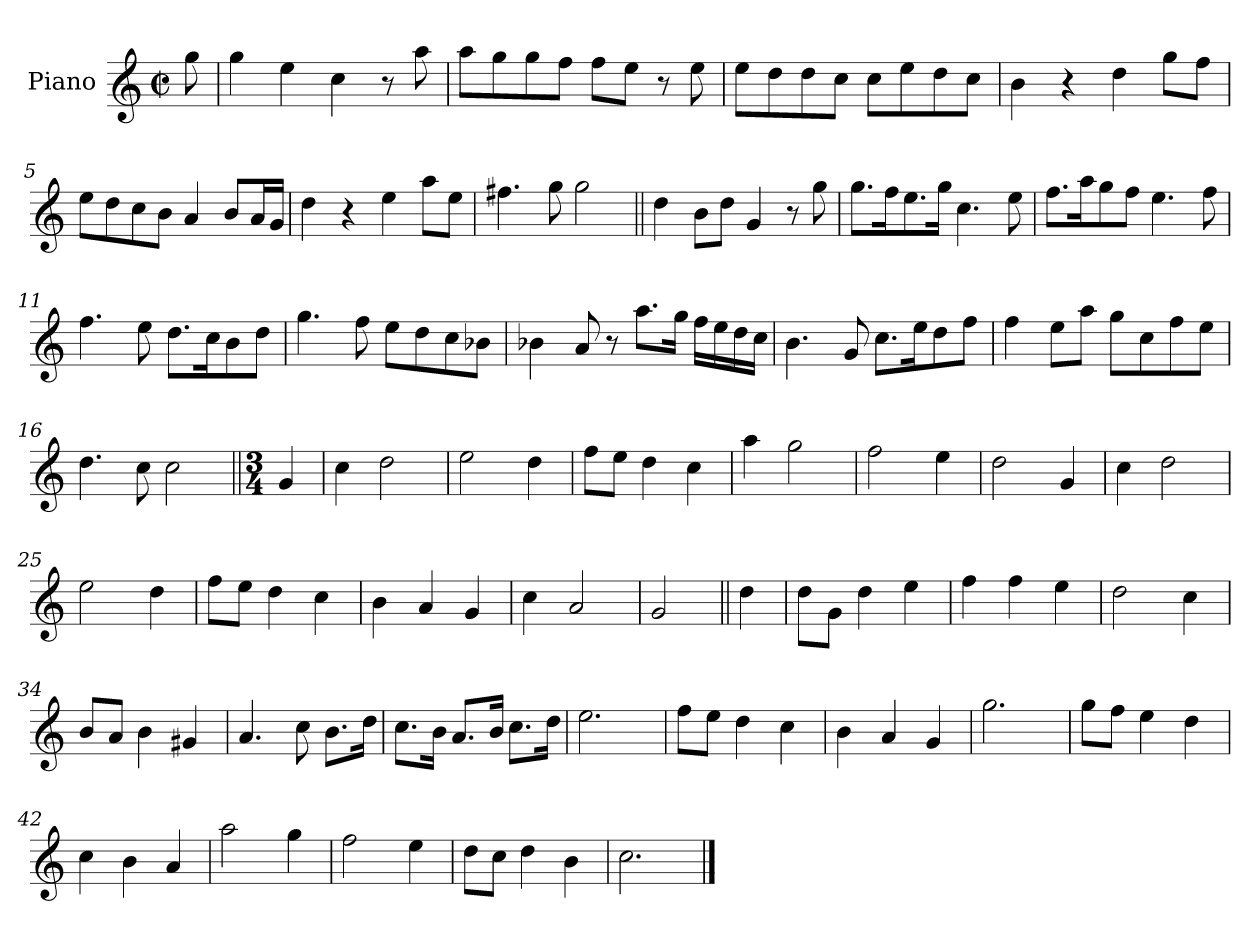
**kern
*part1
*staff1
*I"Piano
*I'Pno.
*clefG2
*k[]
*M2/2
*met(c|)
=
8gg\
=1
4gg\
4ee\
4cc\
8r
8aa\
=2
8aa\L
8gg\
8gg\
8ff\J
8ff\L
8ee\J
8r
8ee\
=3
8ee\L
8dd\
8dd\
8cc\J
8cc\L
8ee\
8dd\
8cc\J
=4
4b\
4r
4dd\
8gg\L
8ff\J
=5
8ee\L
8dd\
8cc\
8b\J
4a/
8b/L
16a/L
16g/JJ
=6
4dd\
4r
4ee\
8aa\L
8ee\J
!!LO:LB:g=z
=7
4.ff#X\
8gg\
2gg\
=8||
4dd\
8b\L
8dd\J
4g/
8r
8gg\
=9
8.gg\L
16ff\K
8.ee\
16gg\Jk
4.cc\
8ee\
=10
8.ff\L
16aa\K
8gg\
8ff\J
4.ee\
8ff\
=11
4.ff\
8ee\
8.dd\L
16cc\K
8b\
8dd\J
=12
4.gg\
8ff\
8ee\L
8dd\
8cc\
8b-X\J
!!LO:LB:g=z
=13
4b-X\
8a/
8r
8.aa\L
16gg\Jk
16ff\LL
16ee\
16dd\
16cc\JJ
=14
4.b\
8g/
8.cc\L
16ee\K
8dd\
8ff\J
=15
4ff\
8ee\L
8aa\J
8gg\L
8cc\
8ff\
8ee\J
=16
4.dd\
8cc\
2cc\
=17||
*M3/4
4g/
=18
4cc\
2dd\
=19
2ee\
4dd\
=20
8ff\L
8ee\J
4dd\
4cc\
!!LO:LB:g=z
=21
4aa\
2gg\
=22
2ff\
4ee\
=23
2dd\
4g/
=24
4cc\
2dd\
=25
2ee\
4dd\
=26
8ff\L
8ee\J
4dd\
4cc\
=27
4b\
4a/
4g/
=28
4cc\
2a/
=29
2g/
=30||
4dd\
=31
8dd\L
8g\J
4dd\
4ee\
=32
4ff\
4ff\
4ee\
=33
2dd\
4cc\
!!LO:LB:g=z
=34
8b/L
8a/J
4b\
4g#X/
=35
4.a/
8cc\
8.b\L
16dd\Jk
=36
8.cc\L
16b\Jk
8.a/L
16b/Jk
8.cc\L
16dd\Jk
=37
2.ee\
=38
8ff\L
8ee\J
4dd\
4cc\
=39
4b\
4a/
4g/
=40
2.gg\
=41
8gg\L
8ff\J
4ee\
4dd\
=42
4cc\
4b\
4a/
=43
2aa\
4gg\
!!LO:LB:g=z
=44
2ff\
4ee\
=45
8dd\L
8cc\J
4dd\
4b\
=46
2.cc\
==
*-
